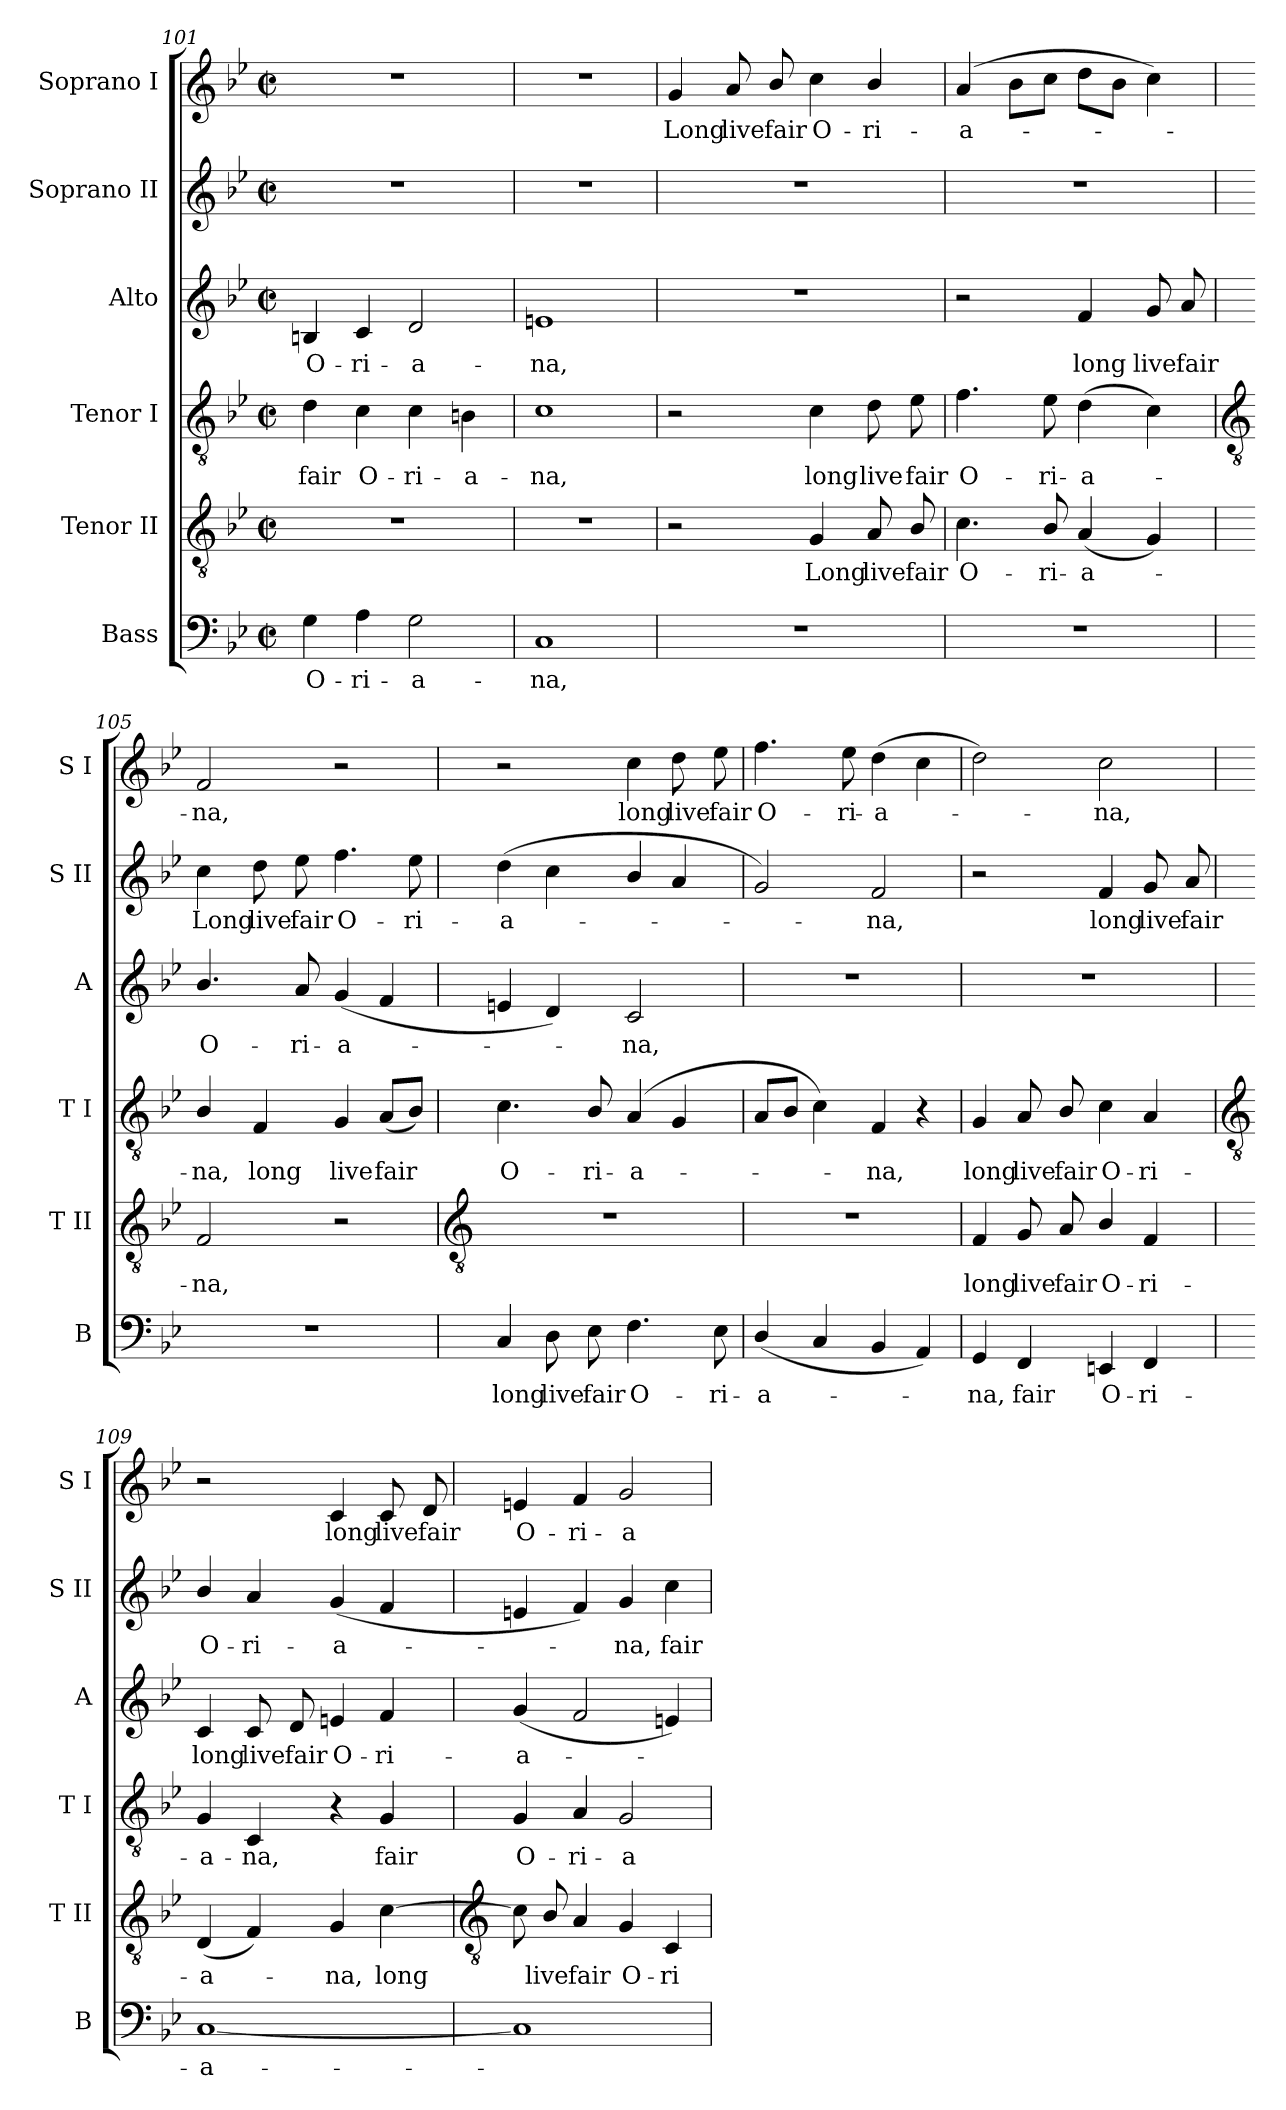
**kern	**text	**kern	**text	**kern	**text	**kern	**text	**kern	**text	**kern	**text
*part6	*part6	*part5	*part5	*part4	*part4	*part3	*part3	*part2	*part2	*part1	*part1
*staff6	*staff6	*staff5	*staff5	*staff4	*staff4	*staff3	*staff3	*staff2	*staff2	*staff1	*staff1
*I"Bass	*	*I"Tenor II	*	*I"Tenor I	*	*I"Alto	*	*I"Soprano II	*	*I"Soprano I	*
*I'B	*	*I'T II	*	*I'T I	*	*I'A	*	*I'S II	*	*I'S I	*
!!LO:LB:g=z
*clefF4	*	*clefGv2	*	*clefGv2	*	*clefG2	*	*clefG2	*	*clefG2	*
*k[b-e-]	*	*k[b-e-]	*	*k[b-e-]	*	*k[b-e-]	*	*k[b-e-]	*	*k[b-e-]	*
*B-:	*	*B-:	*	*B-:	*	*B-:	*	*B-:	*	*B-:	*
*M2/2	*	*M2/2	*	*M2/2	*	*M2/2	*	*M2/2	*	*M2/2	*
*met(c|)	*	*met(c|)	*	*met(c|)	*	*met(c|)	*	*met(c|)	*	*met(c|)	*
=101	=101	=101	=101	=101	=101	=101	=101	=101	=101	=101	=101
!	!LO:LY:b	!	!	!	!LO:LY:b	!	!LO:LY:b	!	!	!	!
4G	O-	1r	.	4d	fair	4Bn	O-	1r	.	1r	.
!	!LO:LY:b	!	!	!	!LO:LY:b	!	!LO:LY:b	!	!	!	!
4A	-ri-	.	.	4c	O-	4c	-ri-	.	.	.	.
!	!LO:LY:b	!	!	!	!LO:LY:b	!	!LO:LY:b	!	!	!	!
2G	-a-	.	.	4c	-ri-	2d	-a-	.	.	.	.
!	!	!	!	!	!LO:LY:b	!	!	!	!	!	!
.	.	.	.	4Bn	-a-	.	.	.	.	.	.
=102	=102	=102	=102	=102	=102	=102	=102	=102	=102	=102	=102
!	!LO:LY:b	!	!	!	!LO:LY:b	!	!LO:LY:b	!	!	!	!
1C	-na,	1r	.	1c	-na,	1en	-na,	1r	.	1r	.
=103	=103	=103	=103	=103	=103	=103	=103	=103	=103	=103	=103
!	!	!	!	!	!	!	!	!	!	!	!LO:LY:b
1r	.	2r	.	2r	.	1r	.	1r	.	4g	Long
!	!	!	!	!	!	!	!	!	!	!	!LO:LY:b
.	.	.	.	.	.	.	.	.	.	8a	live
!	!	!	!	!	!	!	!	!	!	!	!LO:LY:b
.	.	.	.	.	.	.	.	.	.	8b-/	fair
!	!	!	!LO:LY:b	!	!LO:LY:b	!	!	!	!	!	!LO:LY:b
.	.	4G	Long	4c	long	.	.	.	.	4cc	O-
!	!	!	!LO:LY:b	!	!LO:LY:b	!	!	!	!	!	!LO:LY:b
.	.	8A	live	8d	live	.	.	.	.	4b-/	-ri-
!	!	!	!LO:LY:b	!	!LO:LY:b	!	!	!	!	!	!
.	.	8B-/	fair	8e-	fair	.	.	.	.	.	.
=104	=104	=104	=104	=104	=104	=104	=104	=104	=104	=104	=104
!	!	!	!LO:LY:b	!	!LO:LY:b	!	!	!	!	!	!LO:LY:b
1r	.	4.c	O-	4.f	O-	2r	.	1r	.	(>4a	-a-
.	.	.	.	.	.	.	.	.	.	8b-L	.
!	!	!	!LO:LY:b	!	!LO:LY:b	!	!	!	!	!	!
.	.	8B-/	-ri-	8e-	-ri-	.	.	.	.	8ccJ	.
!	!	!	!LO:LY:b	!	!LO:LY:b	!	!LO:LY:b	!	!	!	!
.	.	(<4A	-a-	(>4d	-a-	4f	long	.	.	8ddL	.
.	.	.	.	.	.	.	.	.	.	8b-J	.
!	!	!	!	!	!	!	!LO:LY:b	!	!	!	!
.	.	4G)	.	4c)	.	8g	live	.	.	4cc)	.
!	!	!	!	!	!	!	!LO:LY:b	!	!	!	!
.	.	.	.	.	.	8a	fair	.	.	.	.
!!LO:LB:g=z
=105	=105	=105	=105	=105	=105	=105	=105	=105	=105	=105	=105
*	*	*	*	*clefGv2	*	*	*	*	*	*	*
!	!	!	!LO:LY:b	!	!LO:LY:b	!	!LO:LY:b	!	!LO:LY:b	!	!LO:LY:b
1r	.	2F	na,	4B-/	na,	4.b-/	O-	4cc	Long	2f	na,
!	!	!	!	!	!LO:LY:b	!	!	!	!LO:LY:b	!	!
.	.	.	.	4F	long	.	.	8dd	live	.	.
!	!	!	!	!	!	!	!LO:LY:b	!	!LO:LY:b	!	!
.	.	.	.	.	.	8a	-ri-	8ee-	fair	.	.
!	!	!	!	!	!LO:LY:b	!	!LO:LY:b	!	!LO:LY:b	!	!
.	.	2r	.	4G	live	(<4g	-a-	4.ff	O-	2r	.
!	!	!	!	!	!LO:LY:b	!	!	!	!	!	!
.	.	.	.	(<8AL	fair	4f	.	.	.	.	.
!	!	!	!	!	!	!	!	!	!LO:LY:b	!	!
.	.	.	.	8B-J)	.	.	.	8ee-	-ri-	.	.
!!LO:LB:g=z
=106	=106	=106	=106	=106	=106	=106	=106	=106	=106	=106	=106
*	*	*clefGv2	*	*	*	*	*	*	*	*	*
!	!LO:LY:b	!	!	!	!LO:LY:b	!	!	!	!LO:LY:b	!	!
4C	long	1r	.	4.c	O-	4en	.	(>4dd	-a-	2r	.
!	!LO:LY:b	!	!	!	!	!	!	!	!	!	!
8D	live	.	.	.	.	4d)	.	4cc	.	.	.
!	!LO:LY:b	!	!	!	!LO:LY:b	!	!	!	!	!	!
8E-	fair	.	.	8B-/	-ri-	.	.	.	.	.	.
!	!LO:LY:b	!	!	!	!LO:LY:b	!	!LO:LY:b	!	!	!	!LO:LY:b
4.F	O-	.	.	(<4A	-a-	2c	na,	4b-/	.	4cc	long
!	!	!	!	!	!	!	!	!	!	!	!LO:LY:b
.	.	.	.	4G	.	.	.	4a	.	8dd	live
!	!LO:LY:b	!	!	!	!	!	!	!	!	!	!LO:LY:b
8E-	-ri-	.	.	.	.	.	.	.	.	8ee-	fair
=107	=107	=107	=107	=107	=107	=107	=107	=107	=107	=107	=107
!	!LO:LY:b	!	!	!	!	!	!	!	!	!	!LO:LY:b
(<4D/	-a-	1r	.	8AL	.	1r	.	2g)	.	4.ff	O-
.	.	.	.	8B-J	.	.	.	.	.	.	.
4C	.	.	.	4c)	.	.	.	.	.	.	.
!	!	!	!	!	!	!	!	!	!	!	!LO:LY:b
.	.	.	.	.	.	.	.	.	.	8ee-	-ri-
!	!	!	!	!	!LO:LY:b	!	!	!	!LO:LY:b	!	!LO:LY:b
4BB-	.	.	.	4F	na,	.	.	2f	na,	(>4dd	-a-
4AA)	.	.	.	4r	.	.	.	.	.	4cc	.
=108	=108	=108	=108	=108	=108	=108	=108	=108	=108	=108	=108
!	!LO:LY:b	!	!LO:LY:b	!	!LO:LY:b	!	!	!	!	!	!
4GG	na,	4F	long	4G	long	1r	.	2r	.	2dd)	.
!	!LO:LY:b	!	!LO:LY:b	!	!LO:LY:b	!	!	!	!	!	!
4FF	fair	8G	live	8A	live	.	.	.	.	.	.
!	!	!	!LO:LY:b	!	!LO:LY:b	!	!	!	!	!	!
.	.	8A	fair	8B-/	fair	.	.	.	.	.	.
!	!LO:LY:b	!	!LO:LY:b	!	!LO:LY:b	!	!	!	!LO:LY:b	!	!LO:LY:b
4EEn	O-	4B-/	O-	4c	O-	.	.	4f	long	2cc	na,
!	!LO:LY:b	!	!LO:LY:b	!	!LO:LY:b	!	!	!	!LO:LY:b	!	!
4FF	-ri-	4F	-ri-	4A	-ri-	.	.	8g	live	.	.
!	!	!	!	!	!	!	!	!	!LO:LY:b	!	!
.	.	.	.	.	.	.	.	8a	fair	.	.
!!LO:LB:g=z
=109	=109	=109	=109	=109	=109	=109	=109	=109	=109	=109	=109
*	*	*	*	*clefGv2	*	*	*	*	*	*	*
!	!LO:LY:b	!	!LO:LY:b	!	!LO:LY:b	!	!LO:LY:b	!	!LO:LY:b	!	!
[1C	-a-	(<4D	-a-	4G	-a-	4c	long	4b-/	O-	2r	.
!	!	!	!	!	!LO:LY:b	!	!LO:LY:b	!	!LO:LY:b	!	!
.	.	4F)	.	4C	-na,	8c	live	4a	-ri-	.	.
!	!	!	!	!	!	!	!LO:LY:b	!	!	!	!
.	.	.	.	.	.	8d	fair	.	.	.	.
!	!	!	!LO:LY:b	!	!	!	!LO:LY:b	!	!LO:LY:b	!	!LO:LY:b
.	.	4G	na,	4r	.	4en	O-	(<4g	-a-	4c	long
!	!	!	!LO:LY:b	!	!LO:LY:b	!	!LO:LY:b	!	!	!	!LO:LY:b
.	.	[4c	long	4G	fair	4f	-ri-	4f	.	8c	live
!	!	!	!	!	!	!	!	!	!	!	!LO:LY:b
.	.	.	.	.	.	.	.	.	.	8d	fair
!!LO:LB:g=z
=110	=110	=110	=110	=110	=110	=110	=110	=110	=110	=110	=110
*	*	*clefGv2	*	*	*	*	*	*	*	*	*
!	!	!	!	!	!LO:LY:b	!	!LO:LY:b	!	!	!	!LO:LY:b
1C]	.	8c]	.	4G	O-	(<4g	-a-	4en	.	4en	O-
!	!	!	!LO:LY:b	!	!	!	!	!	!	!	!
.	.	8B-/	live	.	.	.	.	.	.	.	.
!	!	!	!LO:LY:b	!	!LO:LY:b	!	!	!	!	!	!LO:LY:b
.	.	4A	fair	4A	-ri-	2f	.	4f)	.	4f	-ri-
!	!	!	!LO:LY:b	!	!LO:LY:b	!	!	!	!LO:LY:b	!	!LO:LY:b
.	.	4G	O-	2G	-a-	.	.	4g	na,	2g	-a-
!	!	!	!LO:LY:b	!	!	!	!	!	!LO:LY:b	!	!
.	.	4C	-ri-	.	.	4en)	.	4cc	fair	.	.
=	=	=	=	=	=	=	=	=	=	=	=
*-	*-	*-	*-	*-	*-	*-	*-	*-	*-	*-	*-
